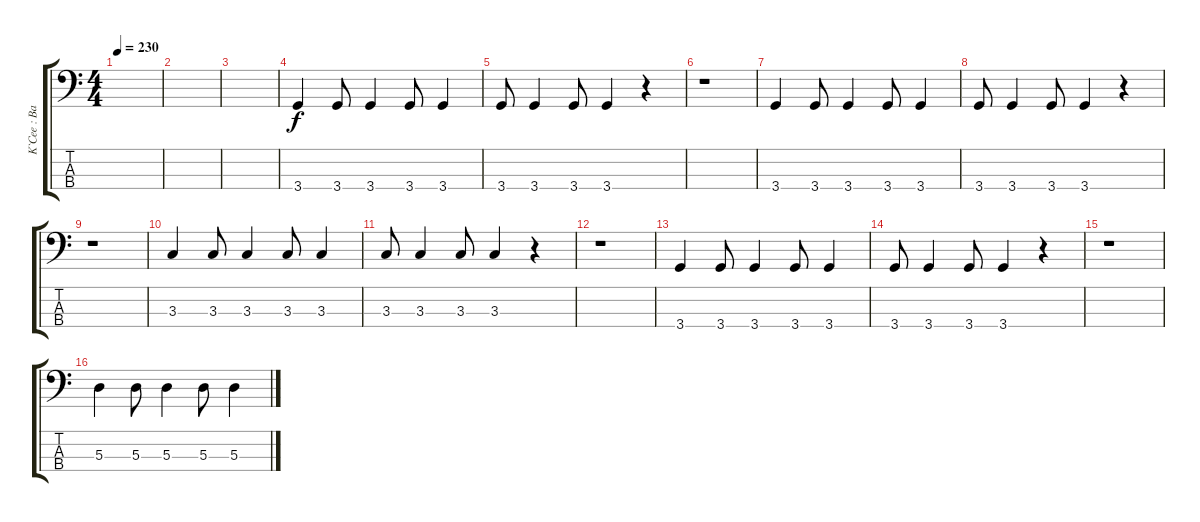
\track ("K`Cee : Bass" "K`Cee : Ba") {instrument electricbasspick}
\staff {score tabs}
\tuning (G2 D2 A1 E1) {hide}
\ts (4 4)
\tempo 230
\clef f4
\ks c
|
|
|
3.4.4 3.4.8 3.4.4 3.4.8 3.4.4 |
3.4.8 3.4.4 3.4.8 3.4.4 r.4 |
r.1 |
3.4.4 3.4.8 3.4.4 3.4.8 3.4.4 |
3.4.8 3.4.4 3.4.8 3.4.4 r.4 |
r.1 |
3.3.4 3.3.8 3.3.4 3.3.8 3.3.4 |
3.3.8 3.3.4 3.3.8 3.3.4 r.4 |
r.1 |
3.4.4 3.4.8 3.4.4 3.4.8 3.4.4 |
3.4.8 3.4.4 3.4.8 3.4.4 r.4 |
r.1 |
5.3.4 5.3.8 5.3.4 5.3.8 5.3.4
